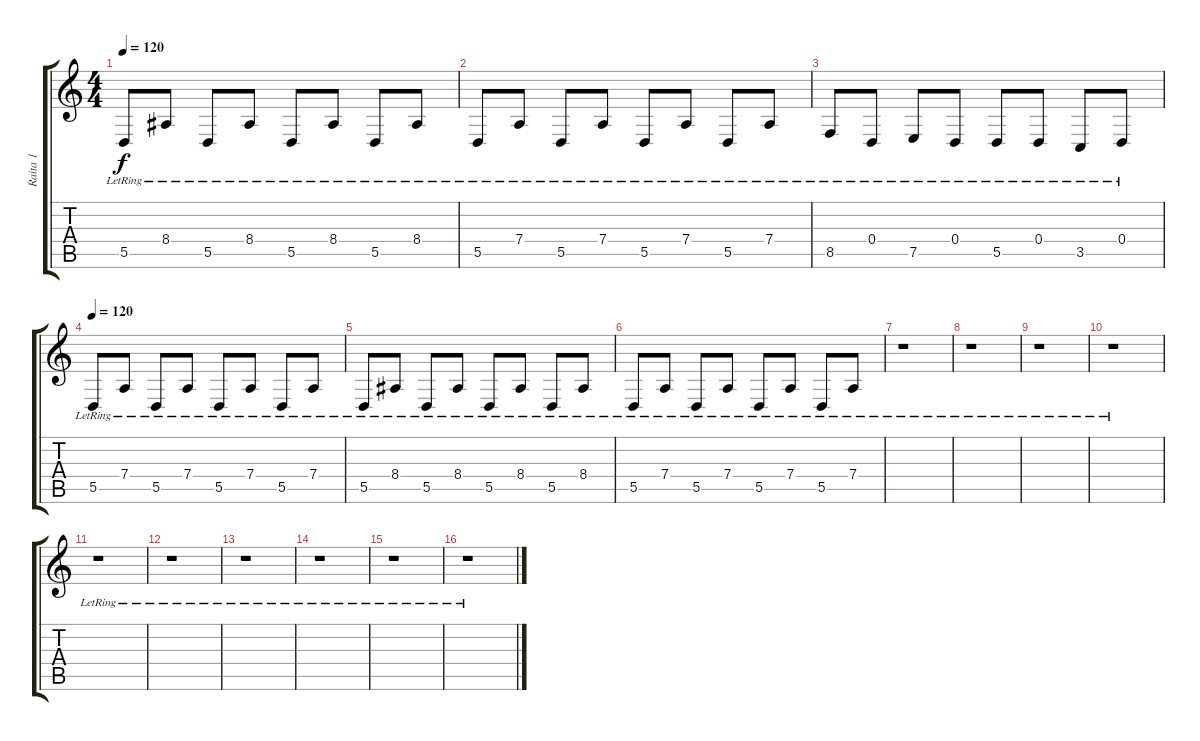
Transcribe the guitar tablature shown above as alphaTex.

\track ("Raita 1" "Raita 1") {instrument stringensemble1}
\staff {score tabs}
\tuning (E4 B3 G3 D3 A2 E2) {hide}
\ts (4 4)
\tempo 120
\clef g2
\ks c
5.5{lr}.8{dy f} 8.4{lr}.8 5.5{lr}.8 8.4{lr}.8 5.5{lr}.8 8.4{lr}.8 5.5{lr}.8 8.4{lr}.8 |
5.5{lr}.8 7.4{lr}.8 5.5{lr}.8 7.4{lr}.8 5.5{lr}.8 7.4{lr}.8 5.5{lr}.8 7.4{lr}.8 |
8.5{lr}.8 0.4{lr}.8 7.5{lr}.8 0.4{lr}.8 5.5{lr}.8 0.4{lr}.8 3.5{lr}.8 0.4{lr}.8 |
\tempo 120
5.5{lr}.8 7.4{lr}.8 5.5{lr}.8 7.4{lr}.8 5.5{lr}.8 7.4{lr}.8 5.5{lr}.8 7.4{lr}.8 |
5.5{lr}.8 8.4{lr}.8 5.5{lr}.8 8.4{lr}.8 5.5{lr}.8 8.4{lr}.8 5.5{lr}.8 8.4{lr}.8 |
5.5{lr}.8 7.4{lr}.8 5.5{lr}.8 7.4{lr}.8 5.5{lr}.8 7.4{lr}.8 5.5{lr}.8 7.4{lr}.8 |
r.1 |
r.1 |
r.1 |
r.1 |
r.1 |
r.1 |
r.1 |
r.1 |
r.1 |
r.1
